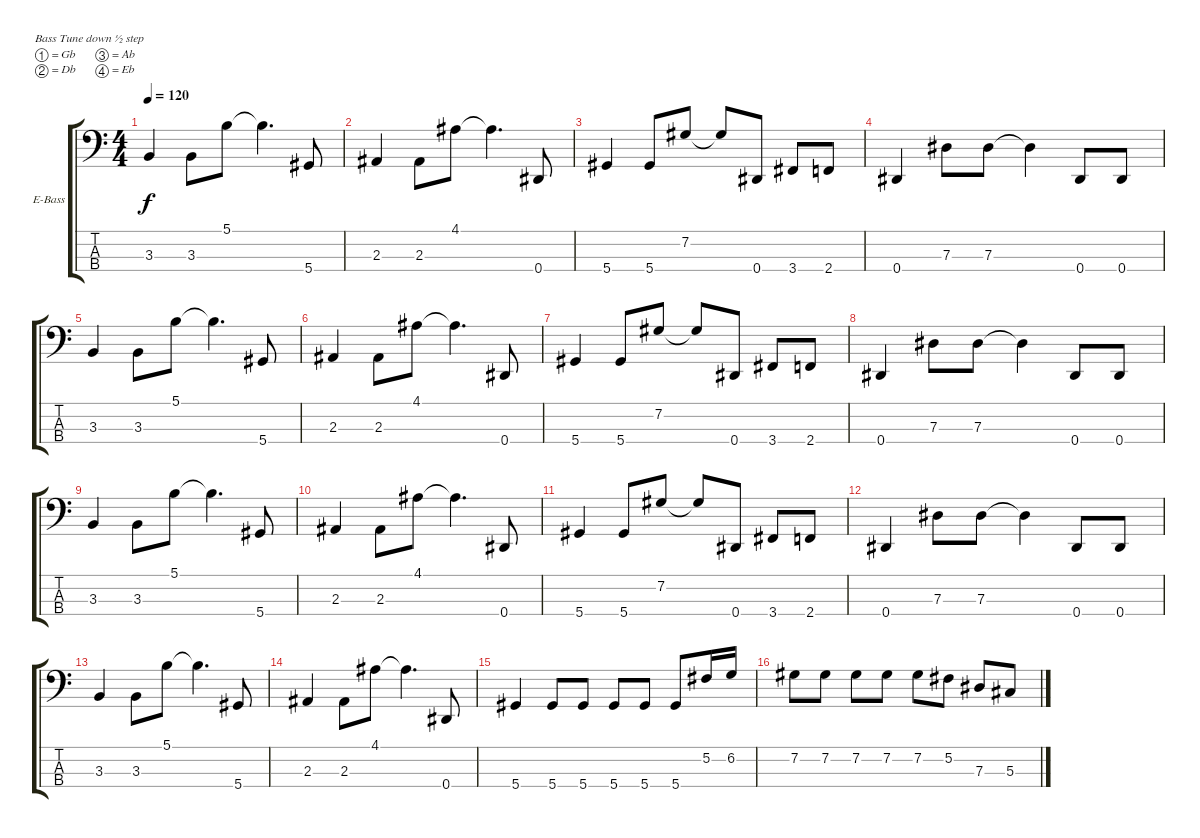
\bracketExtendMode groupsimilarinstruments
\firstSystemTrackNameOrientation horizontal
\otherSystemsTrackNameOrientation horizontal
\track ("Bass" "E-Bass") {instrument electricbassfinger}
\staff {score tabs}
\tuning (Gb2 Db2 Ab1 Eb1)
\ts (4 4)
\tempo 120
\clef f4
\ks c
3.3.4{dy f} 3.3.8 5.1.8 5.1{t}.4{d} 5.4.8 |
2.3.4 2.3.8 4.1.8 4.1{t}.4{d} 0.4.8 |
5.4.4 5.4.8 7.2.8 7.2{t}.8 0.4.8 3.4.8 2.4.8 |
0.4.4 7.3.8 7.3.8 7.3{t}.4 0.4.8 0.4.8 |
3.3.4 3.3.8 5.1.8 5.1{t}.4{d} 5.4.8 |
2.3.4 2.3.8 4.1.8 4.1{t}.4{d} 0.4.8 |
5.4.4 5.4.8 7.2.8 7.2{t}.8 0.4.8 3.4.8 2.4.8 |
0.4.4 7.3.8 7.3.8 7.3{t}.4 0.4.8 0.4.8 |
3.3.4 3.3.8 5.1.8 5.1{t}.4{d} 5.4.8 |
2.3.4 2.3.8 4.1.8 4.1{t}.4{d} 0.4.8 |
5.4.4 5.4.8 7.2.8 7.2{t}.8 0.4.8 3.4.8 2.4.8 |
0.4.4 7.3.8 7.3.8 7.3{t}.4 0.4.8 0.4.8 |
3.3.4 3.3.8 5.1.8 5.1{t}.4{d} 5.4.8 |
2.3.4 2.3.8 4.1.8 4.1{t}.4{d} 0.4.8 |
5.4.4 5.4.8 5.4.8 5.4.8 5.4.8 5.4.8 5.2.16 6.2.16 |
7.2.8 7.2.8 7.2.8 7.2.8 7.2.8 5.2.8 7.3.8 5.3.8
